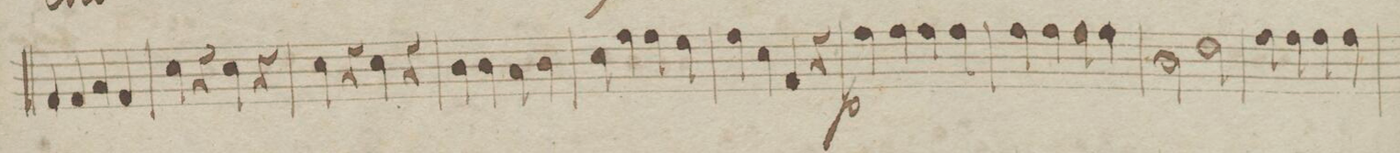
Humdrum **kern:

**kern	**dynam
*I"Viola	*
*clefC3	*
*k[f#]	*
*met(c|)	*
*M4/4	*
4G/	.
4G/	.
4B/	.
4G/	.
=31	=31
4d\	.
4r	.
4d\	.
4r	.
=32	=32
4d\	.
4r	.
4d\	.
4r	.
=33	=33
4c\	.
4c\	.
4B\	.
4c\	.
=34	=34
4d\	.
4g\	.
4g\	.
4f#\	.
=35	=35
4g\	.
4d\	.
4G/	.
4r	.
=36	=36
4g\	p
4g\	.
4g\	.
4g\	.
=37	=37
4g\	.
4g\	.
4g\	.
4g\	.
=38	=38
2c\	.
2e\	.
=39	=39
4g\	.
4g\	.
4g\	.
4g\	.
=40	=40
*-	*-
